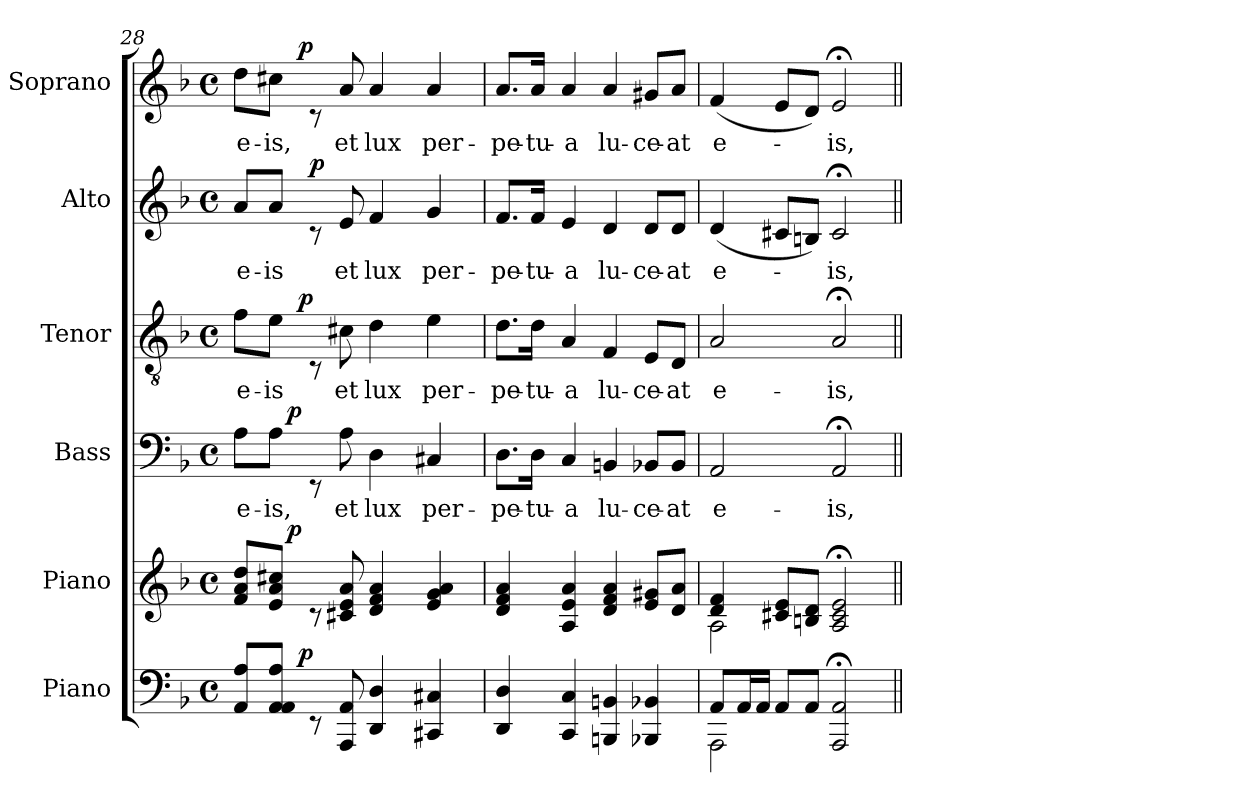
**kern	**dynam	**kern	**dynam	**kern	**text	**dynam	**kern	**text	**dynam	**kern	**text	**dynam	**kern	**text	**dynam
*part6	*part6	*part5	*part5	*part4	*part4	*part4	*part3	*part3	*part3	*part2	*part2	*part2	*part1	*part1	*part1
*staff6	*staff6	*staff5	*staff5	*staff4	*staff4	*staff4	*staff3	*staff3	*staff3	*staff2	*staff2	*staff2	*staff1	*staff1	*staff1
*I"Piano	*	*I"Piano	*	*I"Bass	*	*	*I"Tenor	*	*	*I"Alto	*	*	*I"Soprano	*	*
*	*	*	*	*I'B.	*	*	*I'T.	*	*	*I'A.	*	*	*I'S.	*	*
*clefF4	*	*clefG2	*	*clefF4	*	*	*clefGv2	*	*	*clefG2	*	*	*clefG2	*	*
*k[b-]	*	*k[b-]	*	*k[b-]	*	*	*k[b-]	*	*	*k[b-]	*	*	*k[b-]	*	*
*F:	*	*F:	*	*F:	*	*	*F:	*	*	*F:	*	*	*F:	*	*
*M4/4	*	*M4/4	*	*M4/4	*	*	*M4/4	*	*	*M4/4	*	*	*M4/4	*	*
*met(c)	*	*met(c)	*	*met(c)	*	*	*met(c)	*	*	*met(c)	*	*	*met(c)	*	*
=28	=28	=28	=28	=28	=28	=28	=28	=28	=28	=28	=28	=28	=28	=28	=28
!	!	!	!	!	!LO:LY:b	!	!	!LO:LY:b	!	!	!LO:LY:b	!	!	!LO:LY:b	!
*^	*	*^	*	*^	*	*	*^	*	*	*	*	*	*^	*	*
8AA/ 8A/L	8..ryy	.	8f/ 8a/ 8dd/L	8.ryy	.	8A\L	8.ryy	e-	.	8f\L	8..ryy	e-	.	8a/L	e-	.	8dd\L	8..ryy	e-	.
!	!	!	!	!	!	!	!	!LO:LY:b	!	!	!	!LO:LY:b	!	!	!LO:LY:b	!	!	!	!LO:LY:b	!
8AA/ 8AA/ 8A/J	.	.	8e/ 8a/ 8cc#X/J	.	.	8A\J	.	-is,	.	8e\J	.	-is	.	8a/J	-is	.	8cc#X\J	.	-is,	.
!	!	!	!	!	!LO:DY:a	!	!	!	!LO:DY:a	!	!	!	!	!	!	!	!	!	!	!
.	.	.	.	2ryy	p	.	2ryy	.	p	.	.	.	.	.	.	.	.	.	.	.
!	!	!LO:DY:a	!	!	!	!	!	!	!	!	!	!	!LO:DY:a	!	!	!	!	!	!	!LO:DY:a
.	2ryy	p	.	.	.	.	.	.	.	.	2ryy	.	p	.	.	.	.	2ryy	.	p
!	!	!	!	!	!	!	!	!	!	!	!	!	!	!	!	!LO:DY:a	!	!	!	!
8rEE	.	.	8rc	.	.	8rEE	.	.	.	8rC	.	.	.	8rc	.	p	8rc	.	.	.
!	!	!	!	!	!	!	!	!LO:LY:b	!	!	!	!LO:LY:b	!	!	!LO:LY:b	!	!	!	!LO:LY:b	!
8AAA/ 8AA/	.	.	8c#X/ 8e/ 8a/	.	.	8A\	.	et	.	8c#X\	.	et	.	8e/	et	.	8a/	.	et	.
!	!	!	!	!	!	!	!	!LO:LY:b	!	!	!	!LO:LY:b	!	!	!LO:LY:b	!	!	!	!LO:LY:b	!
4DD/ 4D/	.	.	4d/ 4f/ 4a/	.	.	4D\	.	lux	.	4d\	.	lux	.	4f/	lux	.	4a/	.	lux	.
.	.	.	.	4ryy	.	.	4ryy	.	.	.	.	.	.	.	.	.	.	.	.	.
.	4ryy	.	.	.	.	.	.	.	.	.	4ryy	.	.	.	.	.	.	4ryy	.	.
!	!	!	!	!	!	!	!	!LO:LY:b	!	!	!	!LO:LY:b	!	!	!LO:LY:b	!	!	!	!LO:LY:b	!
4CC#X/ 4C#X/	.	.	4e/ 4g/ 4a/	.	.	4C#X/	.	per-	.	4e\	.	per-	.	4g/	per-	.	4a/	.	per-	.
.	.	.	.	16ryy	.	.	16ryy	.	.	.	.	.	.	.	.	.	.	.	.	.
.	32ryy	.	.	.	.	.	.	.	.	.	32ryy	.	.	.	.	.	.	32ryy	.	.
!!LO:PB:g=z
=29	=29	=29	=29	=29	=29	=29	=29	=29	=29	=29	=29	=29	=29	=29	=29	=29	=29	=29	=29	=29
!	!	!	!	!	!	!	!	!LO:LY:b	!	!	!	!LO:LY:b	!	!	!LO:LY:b	!	!	!	!LO:LY:b	!
*v	*v	*	*	*	*	*v	*v	*	*	*v	*v	*	*	*	*	*	*v	*v	*	*
*	*	*v	*v	*	*	*	*	*	*	*	*	*	*	*	*	*
4DD/ 4D/	.	4d/ 4f/ 4a/	.	8.D\L	-pe-	.	8.d\L	-pe-	.	8.f/L	-pe-	.	8.a/L	-pe-	.
!	!	!	!	!	!LO:LY:b	!	!	!LO:LY:b	!	!	!LO:LY:b	!	!	!LO:LY:b	!
.	.	.	.	16D\Jk	-tu-	.	16d\Jk	-tu-	.	16f/Jk	-tu-	.	16a/Jk	-tu-	.
!	!	!	!	!	!LO:LY:b	!	!	!LO:LY:b	!	!	!LO:LY:b	!	!	!LO:LY:b	!
4CC/ 4C/	.	4A/ 4e/ 4a/	.	4C/	-a	.	4A/	-a	.	4e/	-a	.	4a/	-a	.
!	!	!	!	!	!LO:LY:b	!	!	!LO:LY:b	!	!	!LO:LY:b	!	!	!LO:LY:b	!
4BBBn/ 4BBn/	.	4d/ 4f/ 4a/	.	4BBn/	lu-	.	4F/	lu-	.	4d/	lu-	.	4a/	lu-	.
!	!	!	!	!	!LO:LY:b	!	!	!LO:LY:b	!	!	!LO:LY:b	!	!	!LO:LY:b	!
4BBB-X/ 4BB-X/	.	8e/ 8g#X/L	.	8BB-X/L	-ce-	.	8E/L	-ce-	.	8d/L	-ce-	.	8g#X/L	-ce-	.
!	!	!	!	!	!LO:LY:b	!	!	!LO:LY:b	!	!	!LO:LY:b	!	!	!LO:LY:b	!
.	.	8d/ 8a/J	.	8BB-/J	-at	.	8D/J	-at	.	8d/J	-at	.	8a/J	-at	.
=30	=30	=30	=30	=30	=30	=30	=30	=30	=30	=30	=30	=30	=30	=30	=30
*^	*	*^	*	*	*	*	*	*	*	*	*	*	*	*	*
!	!	!	!	!	!	!	!LO:LY:b	!	!	!LO:LY:b	!	!	!LO:LY:b	!	!	!LO:LY:b	!
8AA/L	2AAA\	.	4d/ 4f/	2A\	.	2AA/	e-	.	2A/	e-	.	(<4d/	e-	.	(<4f/	e-	.
16AA/L	.	.	.	.	.	.	.	.	.	.	.	.	.	.	.	.	.
16AA/JJ	.	.	.	.	.	.	.	.	.	.	.	.	.	.	.	.	.
8AA/L	.	.	8c#X/ 8e/L	.	.	.	.	.	.	.	.	8c#X/L	.	.	8e/L	.	.
8AA/J	.	.	8Bn/ 8d/J	.	.	.	.	.	.	.	.	8Bn/J)	.	.	8d/J)	.	.
!	!	!	!	!	!	!	!LO:LY:b	!	!	!LO:LY:b	!	!	!LO:LY:b	!	!	!LO:LY:b	!
2AAA/;< 2AA/;<	2ryy	.	2A/;< 2c#/;< 2e/;<	2ryy	.	2AA;/	-is,	.	2A;/	-is,	.	2c#;/	-is,	.	2e;/	-is,	.
*v	*v	*	*	*	*	*	*	*	*	*	*	*	*	*	*	*	*
*	*	*v	*v	*	*	*	*	*	*	*	*	*	*	*	*	*
=||	=||	=||	=||	=||	=||	=||	=||	=||	=||	=||	=||	=||	=||	=||	=||
*-	*-	*-	*-	*-	*-	*-	*-	*-	*-	*-	*-	*-	*-	*-	*-
